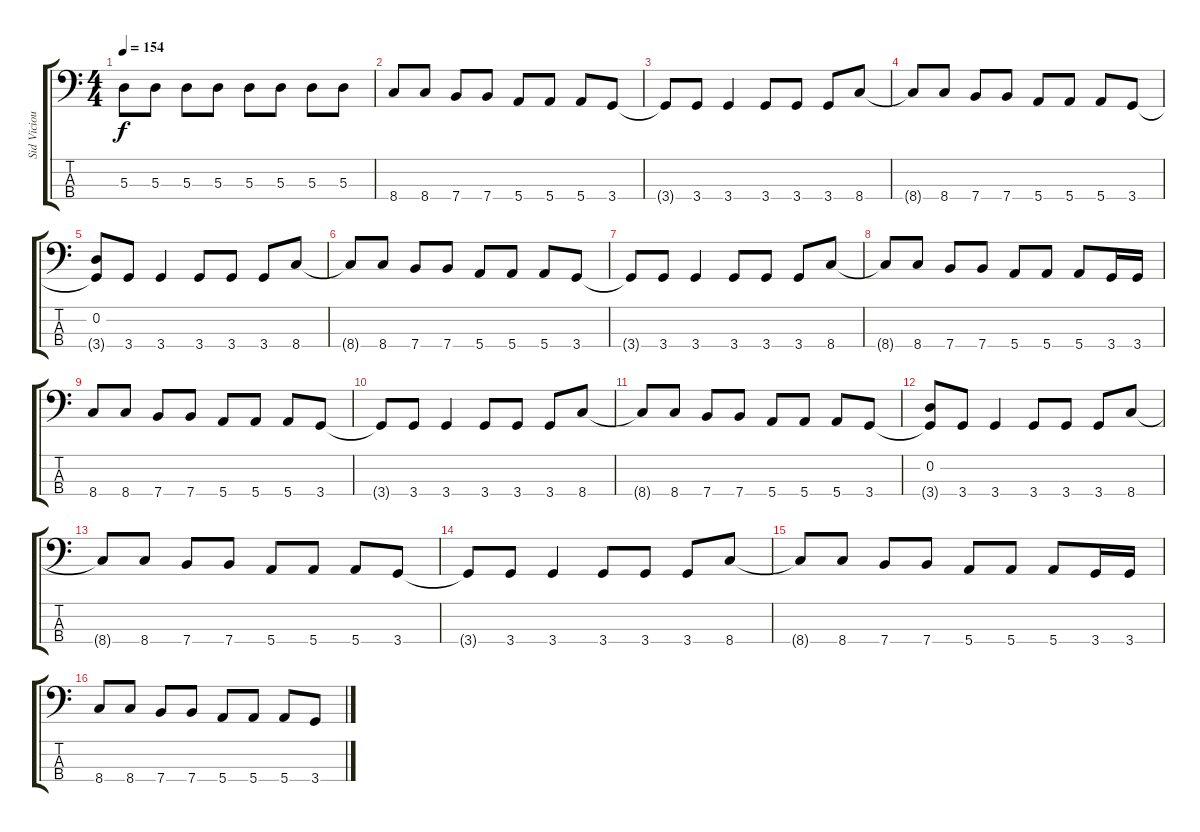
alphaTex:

\track ("Sid Vicious" "Sid Viciou") {instrument electricbasspick}
\staff {score tabs}
\tuning (G2 D2 A1 E1) {hide}
\ts (4 4)
\tempo 154
\clef f4
\ks c
5.3.8{dy f} 5.3.8 5.3.8 5.3.8 5.3.8 5.3.8 5.3.8 5.3.8 |
8.4.8 8.4.8 7.4.8 7.4.8 5.4.8 5.4.8 5.4.8 3.4.8 |
3.4{t}.8 3.4.8 3.4.4 3.4.8 3.4.8 3.4.8 8.4.8 |
8.4{t}.8 8.4.8 7.4.8 7.4.8 5.4.8 5.4.8 5.4.8 3.4.8 |
(0.2 3.4{t}).8 3.4.8 3.4.4 3.4.8 3.4.8 3.4.8 8.4.8 |
8.4{t}.8 8.4.8 7.4.8 7.4.8 5.4.8 5.4.8 5.4.8 3.4.8 |
3.4{t}.8 3.4.8 3.4.4 3.4.8 3.4.8 3.4.8 8.4.8 |
8.4{t}.8 8.4.8 7.4.8 7.4.8 5.4.8 5.4.8 5.4.8 3.4.16 3.4.16 |
8.4.8 8.4.8 7.4.8 7.4.8 5.4.8 5.4.8 5.4.8 3.4.8 |
3.4{t}.8 3.4.8 3.4.4 3.4.8 3.4.8 3.4.8 8.4.8 |
8.4{t}.8 8.4.8 7.4.8 7.4.8 5.4.8 5.4.8 5.4.8 3.4.8 |
(0.2 3.4{t}).8 3.4.8 3.4.4 3.4.8 3.4.8 3.4.8 8.4.8 |
8.4{t}.8 8.4.8 7.4.8 7.4.8 5.4.8 5.4.8 5.4.8 3.4.8 |
3.4{t}.8 3.4.8 3.4.4 3.4.8 3.4.8 3.4.8 8.4.8 |
8.4{t}.8 8.4.8 7.4.8 7.4.8 5.4.8 5.4.8 5.4.8 3.4.16 3.4.16 |
8.4.8 8.4.8 7.4.8 7.4.8 5.4.8 5.4.8 5.4.8 3.4.8
